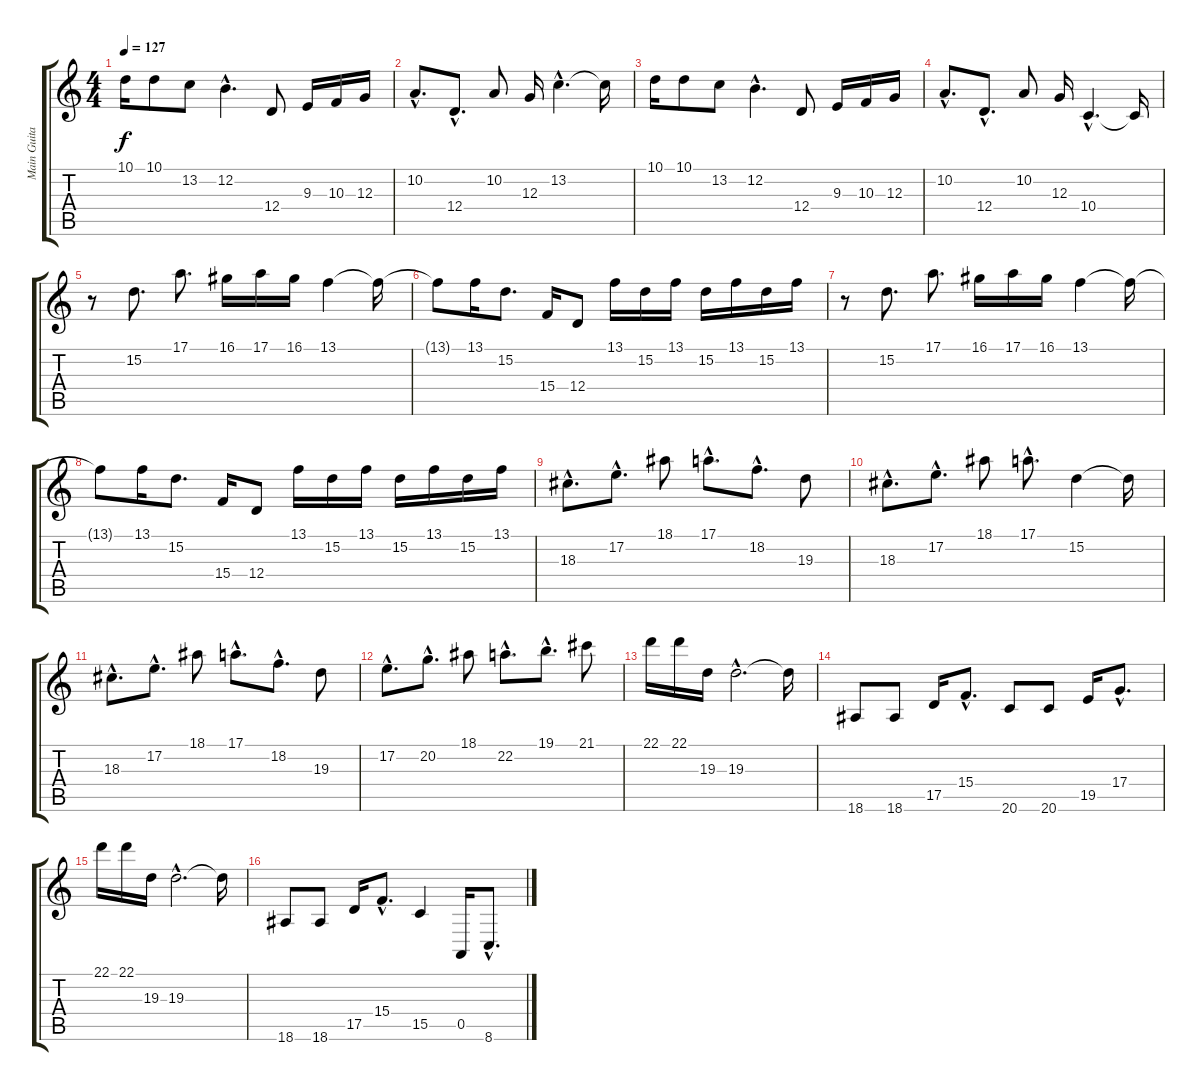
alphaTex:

\track ("Main Guitar" "Main Guita") {instrument lead5charang}
\staff {score tabs}
\tuning (E4 B3 G3 D3 A2 E2) {hide}
\ts (4 4)
\tempo 127
\clef g2
\ks c
10.1.16{dy f instrument lead5charang} 10.1.8 13.2.8 12.2{hac}.4{d} 12.4.8{instrument lead1square} 9.3.16 10.3.16 12.3.16 |
10.2{hac}.8{d} 12.4{hac}.8{d} 10.2.8 12.3.16 13.2{hac}.4{d} 13.2{t}.16 |
10.1.16{instrument lead5charang} 10.1.8 13.2.8 12.2{hac}.4{d} 12.4.8{instrument lead1square} 9.3.16 10.3.16 12.3.16 |
10.2{hac}.8{d} 12.4{hac}.8{d} 10.2.8 12.3.16 10.4{hac}.4{d} 10.4{t}.16 |
r.8 15.2.8{d instrument electricguitarclean} 17.1.8{d} 16.1.16 17.1.16 16.1.16 13.1.4 13.1{t}.16 |
13.1{t}.8 13.1.16 15.2.8{d} 15.4.16 12.4.8 13.1.16 15.2.16 13.1.16 15.2.16 13.1.16 15.2.16 13.1.16 |
r.8 15.2.8{d} 17.1.8{d} 16.1.16 17.1.16 16.1.16 13.1.4 13.1{t}.16 |
13.1{t}.8 13.1.16 15.2.8{d} 15.4.16 12.4.8 13.1.16 15.2.16 13.1.16 15.2.16 13.1.16 15.2.16 13.1.16 |
18.3{hac}.8{d instrument lead1square} 17.2{hac}.8{d} 18.1.8 17.1{hac}.8{d} 18.2{hac}.8{d} 19.3.8 |
18.3{hac}.8{d} 17.2{hac}.8{d} 18.1.8 17.1{hac}.8{d} 15.2.4 15.2{t}.16 |
18.3{hac}.8{d} 17.2{hac}.8{d} 18.1.8 17.1{hac}.8{d} 18.2{hac}.8{d} 19.3.8 |
17.2{hac}.8{d} 20.2{hac}.8{d} 18.1.8 22.2{hac}.8{d} 19.1{hac}.8{d} 21.1.8 |
22.1.16 22.1.16 19.3.16 19.3{hac}.2{d} 19.3{t}.16 |
18.6.8 18.6.8 17.5.16 15.4{hac}.8{d} 20.6.8 20.6.8 19.5.16 17.4{hac}.8{d} |
22.1.16 22.1.16 19.3.16 19.3{hac}.2{d} 19.3{t}.16 |
18.6.8 18.6.8 17.5.16 15.4{hac}.8{d} 15.5.4 0.5.16 8.6{hac}.8{d}
